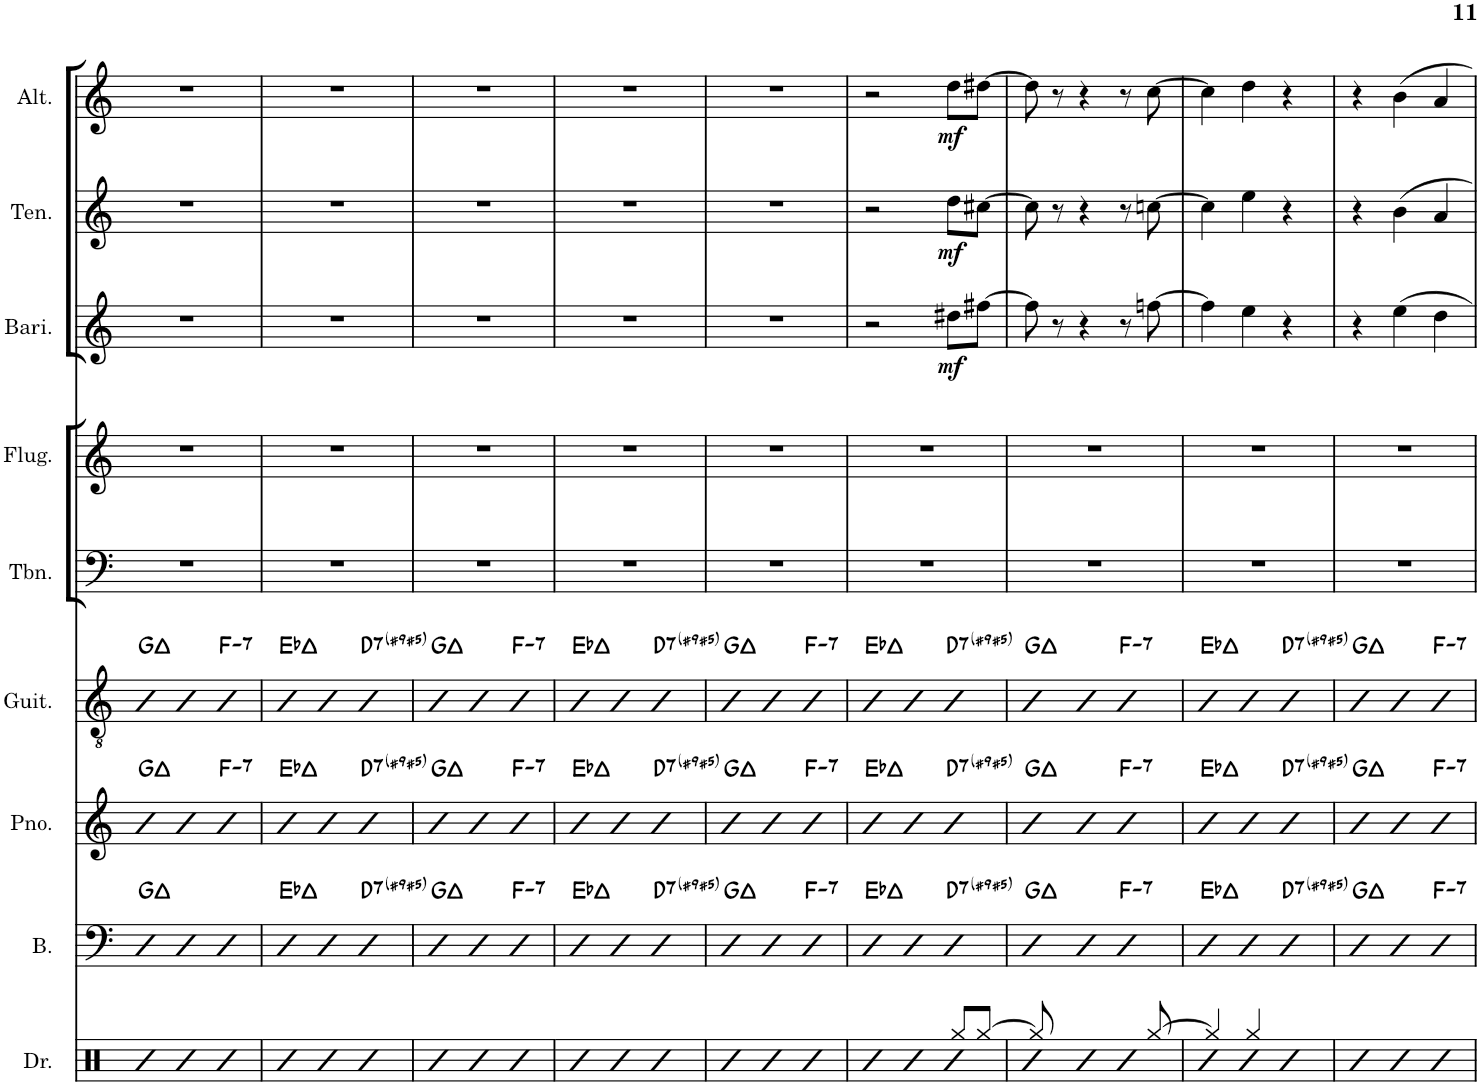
**kern	**kern	**harte	**kern	**harte	**kern	**harte	**kern	**kern	**kern	**dynam	**kern	**dynam	**kern	**dynam
*part9	*part8	*part8	*part7	*part7	*part6	*part6	*part5	*part4	*part3	*part3	*part2	*part2	*part1	*part1
*staff9	*staff8	*	*staff7	*	*staff6	*	*staff5	*staff4	*staff3	*staff3	*staff2	*staff2	*staff1	*staff1
*I"Drums	*I"Bass	*	*I"Piano	*	*I"Guitar	*	*I"Trombone	*I"Flugelhorn	*I"Baritone	*	*I"Tenor	*	*I"Alto	*
*I'Dr.	*I'B.	*	*I'Pno.	*	*I'Guit.	*	*I'Tbn.	*I'Flug.	*I'Bari.	*	*I'Ten.	*	*I'Alt.	*
!!LO:PB:g=z
*clefX	*clefF4	*	*clefG2	*	*clefGv2	*	*clefF4	*clefG2	*clefG2	*	*clefG2	*	*clefG2	*
*	*Trd7c12	*	*	*	*Trd7c12	*	*	*Trd1c2	*Trd12c21	*	*Trd8c14	*	*Trd5c9	*
*k[]	*k[]	*	*k[]	*	*k[]	*	*k[]	*k[]	*k[]	*	*k[]	*	*k[]	*
*M3/4	*M3/4	*	*M3/4	*	*M3/4	*	*M3/4	*M3/4	*M3/4	*	*M3/4	*	*M3/4	*
=82	=82	=82	=82	=82	=82	=82	=82	=82	=82	=82	=82	=82	=82	=82
4R	4D	G:maj	4b	G:maj	4bb	G:maj	2.r	2.r	2.r	.	2.r	.	2.r	.
4R	4D	.	4b	.	4bb	.	.	.	.	.	.	.	.	.
!	!	!	!	!LO:H:kt=7	!	!LO:H:kt=7	!	!	!	!	!	!	!	!
4R	4D	.	4b	F:min7	4bb	F:min7	.	.	.	.	.	.	.	.
=83	=83	=83	=83	=83	=83	=83	=83	=83	=83	=83	=83	=83	=83	=83
4R	4D	Eb:maj	4bn	Eb:maj	4bbn	Eb:maj	2.r	2.r	2.r	.	2.r	.	2.r	.
4R	4D	.	4b	.	4bb	.	.	.	.	.	.	.	.	.
!	!	!LO:H:kt=7	!	!LO:H:kt=7	!	!LO:H:kt=7	!	!	!	!	!	!	!	!
4R	4D	D:(3,#5,b7,#9)	4b	D:(3,#5,b7,#9)	4bb	D:(3,#5,b7,#9)	.	.	.	.	.	.	.	.
=84	=84	=84	=84	=84	=84	=84	=84	=84	=84	=84	=84	=84	=84	=84
4R	4D	G:maj	4b	G:maj	4bb	G:maj	2.r	2.r	2.r	.	2.r	.	2.r	.
4R	4D	.	4b	.	4bb	.	.	.	.	.	.	.	.	.
!	!	!LO:H:kt=7	!	!LO:H:kt=7	!	!LO:H:kt=7	!	!	!	!	!	!	!	!
4R	4D	F:min7	4b	F:min7	4bb	F:min7	.	.	.	.	.	.	.	.
=85	=85	=85	=85	=85	=85	=85	=85	=85	=85	=85	=85	=85	=85	=85
4R	4D	Eb:maj	4bn	Eb:maj	4bbn	Eb:maj	2.r	2.r	2.r	.	2.r	.	2.r	.
4R	4D	.	4b	.	4bb	.	.	.	.	.	.	.	.	.
!	!	!LO:H:kt=7	!	!LO:H:kt=7	!	!LO:H:kt=7	!	!	!	!	!	!	!	!
4R	4D	D:(3,#5,b7,#9)	4b	D:(3,#5,b7,#9)	4bb	D:(3,#5,b7,#9)	.	.	.	.	.	.	.	.
=86	=86	=86	=86	=86	=86	=86	=86	=86	=86	=86	=86	=86	=86	=86
4R	4D	G:maj	4b	G:maj	4bb	G:maj	2.r	2.r	2.r	.	2.r	.	2.r	.
4R	4D	.	4b	.	4bb	.	.	.	.	.	.	.	.	.
!	!	!LO:H:kt=7	!	!LO:H:kt=7	!	!LO:H:kt=7	!	!	!	!	!	!	!	!
4R	4D	F:min7	4b	F:min7	4bb	F:min7	.	.	.	.	.	.	.	.
=87	=87	=87	=87	=87	=87	=87	=87	=87	=87	=87	=87	=87	=87	=87
*^	*	*	*	*	*	*	*	*	*	*	*	*	*	*
4R	2ryy	4D	Eb:maj	4bn	Eb:maj	4bbn	Eb:maj	2.r	2.r	2r	.	2r	.	2r	.
4R	.	4D	.	4b	.	4bb	.	.	.	.	.	.	.	.	.
!	!	!	!LO:H:kt=7	!	!LO:H:kt=7	!	!LO:H:kt=7	!	!	!	!LO:DY:b	!	!LO:DY:b	!	!LO:DY:b
4R	8Rgg/L	4D	D:(3,#5,b7,#9)	4b	D:(3,#5,b7,#9)	4bb	D:(3,#5,b7,#9)	.	.	8dd#X\L	mf	8dd\L	mf	8dd\L	mf
.	[8Rgg/J	.	.	.	.	.	.	.	.	[8ff#X\J	.	[8cc#X\J	.	[8dd#X\J	.
=88	=88	=88	=88	=88	=88	=88	=88	=88	=88	=88	=88	=88	=88	=88	=88
4R	8Rgg/]	4D	G:maj	4b	G:maj	4bb	G:maj	2.r	2.r	8ff#\]	.	8cc#\]	.	8dd#\]	.
.	2ryy	.	.	.	.	.	.	.	.	8r	.	8r	.	8r	.
4R	.	4D	.	4b	.	4bb	.	.	.	4r	.	4r	.	4r	.
!	!	!	!LO:H:kt=7	!	!LO:H:kt=7	!	!LO:H:kt=7	!	!	!	!	!	!	!	!
4R	.	4D	F:min7	4b	F:min7	4bb	F:min7	.	.	8r	.	8r	.	8r	.
.	[8Rgg/	.	.	.	.	.	.	.	.	[8ffn\	.	[8ccn\	.	[8cc\	.
=89	=89	=89	=89	=89	=89	=89	=89	=89	=89	=89	=89	=89	=89	=89	=89
4R	4Rgg/]	4D	Eb:maj	4bn	Eb:maj	4bbn	Eb:maj	2.r	2.r	4ff\]	.	4cc\]	.	4cc\]	.
4R	4Rgg/	4D	.	4b	.	4bb	.	.	.	4ee\	.	4ee\	.	4dd\	.
!	!	!	!LO:H:kt=7	!	!LO:H:kt=7	!	!LO:H:kt=7	!	!	!	!	!	!	!	!
4R	4ryy	4D	D:(3,#5,b7,#9)	4b	D:(3,#5,b7,#9)	4bb	D:(3,#5,b7,#9)	.	.	4r	.	4r	.	4r	.
*v	*v	*	*	*	*	*	*	*	*	*	*	*	*	*	*
=90	=90	=90	=90	=90	=90	=90	=90	=90	=90	=90	=90	=90	=90	=90
4R	4D	G:maj	4b	G:maj	4bb	G:maj	2.r	2.r	4r	.	4r	.	4r	.
4R	4D	.	4b	.	4bb	.	.	.	4ee\	.	4b\	.	4b\	.
!	!	!LO:H:kt=7	!	!LO:H:kt=7	!	!LO:H:kt=7	!	!	!	!	!	!	!	!
4R	4D	F:min7	4b	F:min7	4bb	F:min7	.	.	4dd\	.	4a/	.	4a/	.
=	=	=	=	=	=	=	=	=	=	=	=	=	=	=
*-	*-	*-	*-	*-	*-	*-	*-	*-	*-	*-	*-	*-	*-	*-
